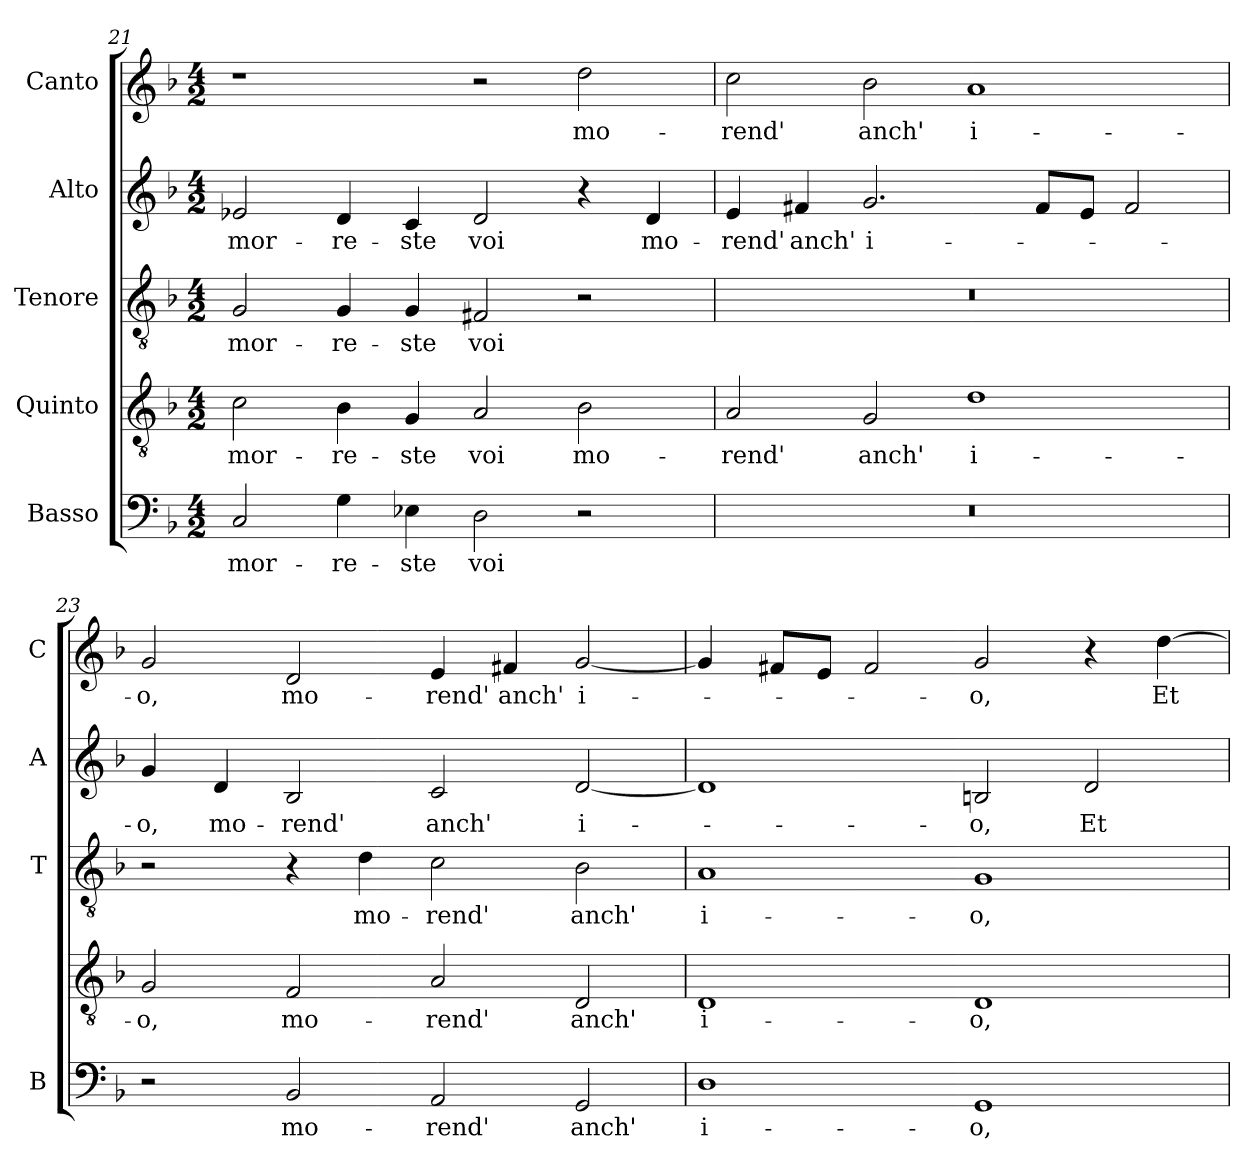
**kern	**text	**kern	**text	**kern	**text	**kern	**text	**kern	**text
*part5	*part5	*part4	*part4	*part3	*part3	*part2	*part2	*part1	*part1
*staff5	*staff5	*staff4	*staff4	*staff3	*staff3	*staff2	*staff2	*staff1	*staff1
*I"Basso	*	*I"Quinto	*	*I"Tenore	*	*I"Alto	*	*I"Canto	*
*I'B	*	*	*	*I'T	*	*I'A	*	*I'C	*
!!LO:LB:g=z
*clefF4	*	*clefGv2	*	*clefGv2	*	*clefG2	*	*clefG2	*
*k[b-]	*	*k[b-]	*	*k[b-]	*	*k[b-]	*	*k[b-]	*
*F:	*	*F:	*	*F:	*	*F:	*	*F:	*
*M4/2	*	*M4/2	*	*M4/2	*	*M4/2	*	*M4/2	*
=21	=21	=21	=21	=21	=21	=21	=21	=21	=21
!	!LO:LY:b	!	!	!	!	!	!	!	!
!	!	!	!LO:LY:b	!	!	!	!	!	!
!	!	!	!	!	!LO:LY:b	!	!	!	!
!	!	!	!	!	!	!	!LO:LY:b	!	!
2C/	mor-	2c\	mor-	2G/	mor-	2e-X/	mor-	1r	.
!	!LO:LY:b	!	!	!	!	!	!	!	!
!	!	!	!LO:LY:b	!	!	!	!	!	!
!	!	!	!	!	!LO:LY:b	!	!	!	!
!	!	!	!	!	!	!	!LO:LY:b	!	!
4G\	-re-	4B-\	-re-	4G/	-re-	4d/	-re-	.	.
!	!LO:LY:b	!	!	!	!	!	!	!	!
!	!	!	!LO:LY:b	!	!	!	!	!	!
!	!	!	!	!	!LO:LY:b	!	!	!	!
!	!	!	!	!	!	!	!LO:LY:b	!	!
4E-X\	-ste	4G/	-ste	4G/	-ste	4c/	-ste	.	.
!	!LO:LY:b	!	!	!	!	!	!	!	!
!	!	!	!LO:LY:b	!	!	!	!	!	!
!	!	!	!	!	!LO:LY:b	!	!	!	!
!	!	!	!	!	!	!	!LO:LY:b	!	!
2D\	voi	2A/	voi	2F#X/	voi	2d/	voi	2r	.
!	!	!	!LO:LY:b	!	!	!	!	!	!
!	!	!	!	!	!	!	!	!	!LO:LY:b
2r	.	2B-\	mo-	2r	.	4r	.	2dd\	mo-
!	!	!	!	!	!	!	!LO:LY:b	!	!
.	.	.	.	.	.	4d/	mo-	.	.
=22	=22	=22	=22	=22	=22	=22	=22	=22	=22
!	!	!	!LO:LY:b	!	!	!	!	!	!
!	!	!	!	!	!	!	!LO:LY:b	!	!
!	!	!	!	!	!	!	!	!	!LO:LY:b
0r	.	2A/	-rend'	0r	.	4e/	-rend'	2cc\	-rend'
!	!	!	!	!	!	!	!LO:LY:b	!	!
.	.	.	.	.	.	4f#X/	anch'	.	.
!	!	!	!LO:LY:b	!	!	!	!	!	!
!	!	!	!	!	!	!	!LO:LY:b	!	!
!	!	!	!	!	!	!	!	!	!LO:LY:b
.	.	2G/	anch'	.	.	2.g/	i-	2b-\	anch'
!	!	!	!LO:LY:b	!	!	!	!	!	!
!	!	!	!	!	!	!	!	!	!LO:LY:b
.	.	1d	i-	.	.	.	.	1a	i-
.	.	.	.	.	.	8f#/L	.	.	.
.	.	.	.	.	.	8e/J	.	.	.
.	.	.	.	.	.	2f#/	.	.	.
=23	=23	=23	=23	=23	=23	=23	=23	=23	=23
!	!	!	!LO:LY:b	!	!	!	!	!	!
!	!	!	!	!	!	!	!LO:LY:b	!	!
!	!	!	!	!	!	!	!	!	!LO:LY:b
2r	.	2G/	-o,	2r	.	4g/	-o,	2g/	-o,
!	!	!	!	!	!	!	!LO:LY:b	!	!
.	.	.	.	.	.	4d/	mo-	.	.
!	!LO:LY:b	!	!	!	!	!	!	!	!
!	!	!	!LO:LY:b	!	!	!	!	!	!
!	!	!	!	!	!	!	!LO:LY:b	!	!
!	!	!	!	!	!	!	!	!	!LO:LY:b
2BB-/	mo-	2F/	mo-	4r	.	2B-/	-rend'	2d/	mo-
!	!	!	!	!	!LO:LY:b	!	!	!	!
.	.	.	.	4d\	mo-	.	.	.	.
!	!LO:LY:b	!	!	!	!	!	!	!	!
!	!	!	!LO:LY:b	!	!	!	!	!	!
!	!	!	!	!	!LO:LY:b	!	!	!	!
!	!	!	!	!	!	!	!LO:LY:b	!	!
!	!	!	!	!	!	!	!	!	!LO:LY:b
2AA/	-rend'	2A/	-rend'	2c\	-rend'	2c/	anch'	4e/	-rend'
!	!	!	!	!	!	!	!	!	!LO:LY:b
.	.	.	.	.	.	.	.	4f#X/	anch'
!	!LO:LY:b	!	!	!	!	!	!	!	!
!	!	!	!LO:LY:b	!	!	!	!	!	!
!	!	!	!	!	!LO:LY:b	!	!	!	!
!	!	!	!	!	!	!	!LO:LY:b	!	!
!	!	!	!	!	!	!	!	!	!LO:LY:b
2GG/	anch'	2D/	anch'	2B-\	anch'	[2d/	i-	[2g/	i-
=24	=24	=24	=24	=24	=24	=24	=24	=24	=24
!	!LO:LY:b	!	!	!	!	!	!	!	!
!	!	!	!LO:LY:b	!	!	!	!	!	!
!	!	!	!	!	!LO:LY:b	!	!	!	!
1D	i-	1D	i-	1A	i-	1d]	.	4g/]	.
.	.	.	.	.	.	.	.	8f#X/L	.
.	.	.	.	.	.	.	.	8e/J	.
.	.	.	.	.	.	.	.	2f#/	.
!	!LO:LY:b	!	!	!	!	!	!	!	!
!	!	!	!LO:LY:b	!	!	!	!	!	!
!	!	!	!	!	!LO:LY:b	!	!	!	!
!	!	!	!	!	!	!	!LO:LY:b	!	!
!	!	!	!	!	!	!	!	!	!LO:LY:b
1GG	-o,	1D	-o,	1G	-o,	2Bn/	-o,	2g/	-o,
!	!	!	!	!	!	!	!LO:LY:b	!	!
.	.	.	.	.	.	2d/	Et	4r	.
!	!	!	!	!	!	!	!	!	!LO:LY:b
.	.	.	.	.	.	.	.	[4dd\	Et
=	=	=	=	=	=	=	=	=	=
*-	*-	*-	*-	*-	*-	*-	*-	*-	*-
